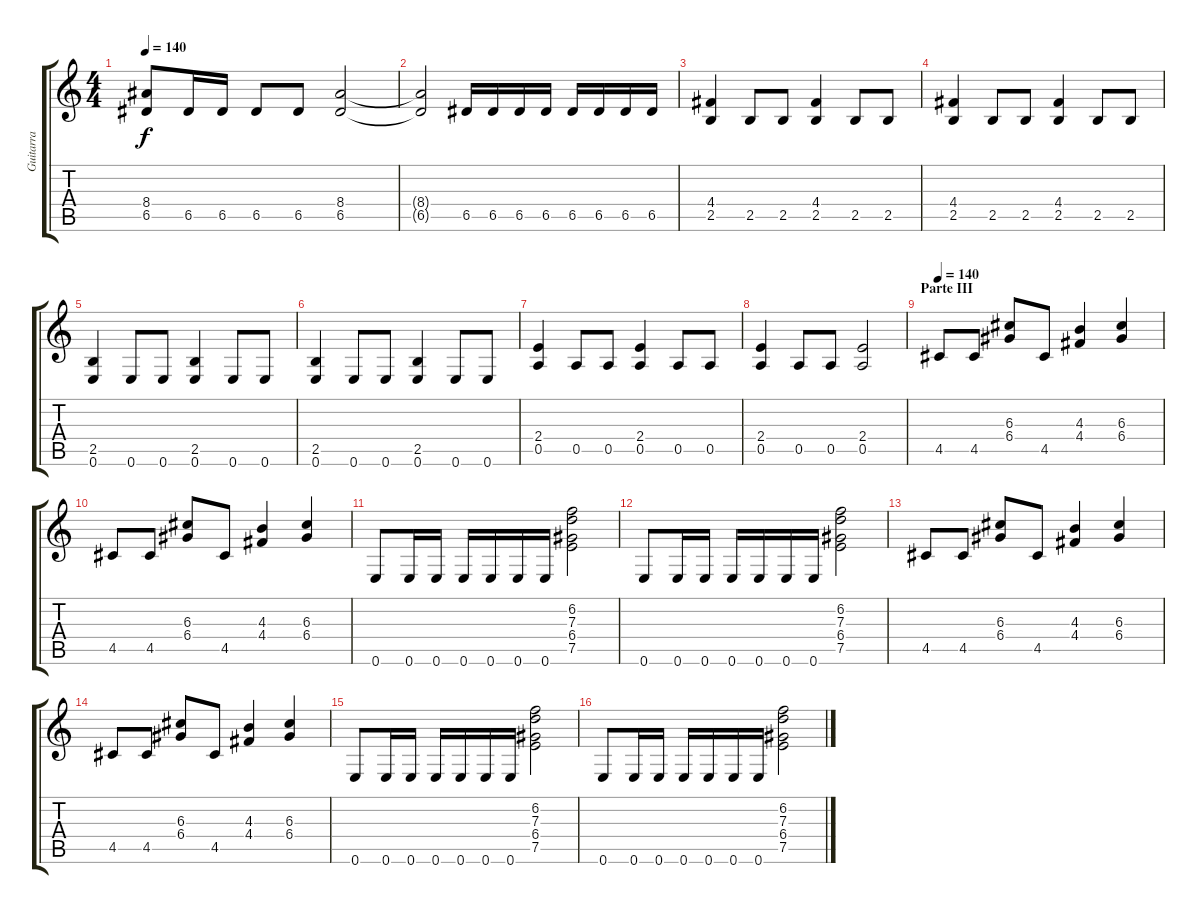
\track ("Guitarra" "Guitarra") {instrument electricguitarclean}
\staff {score tabs}
\tuning (E4 B3 G3 D3 A2 E2) {hide}
\ts (4 4)
\tempo 140
\clef g2
\ks c
(8.4 6.5).8{dy f} 6.5.16 6.5.16 6.5.8 6.5.8 (8.4 6.5).2 |
(8.4{t} 6.5{t}).2 6.5.16 6.5.16 6.5.16 6.5.16 6.5.16 6.5.16 6.5.16 6.5.16 |
(4.4 2.5).4 2.5.8 2.5.8 (4.4 2.5).4 2.5.8 2.5.8 |
(4.4 2.5).4 2.5.8 2.5.8 (4.4 2.5).4 2.5.8 2.5.8 |
(2.5 0.6).4 0.6.8 0.6.8 (2.5 0.6).4 0.6.8 0.6.8 |
(2.5 0.6).4 0.6.8 0.6.8 (2.5 0.6).4 0.6.8 0.6.8 |
(2.4 0.5).4 0.5.8 0.5.8 (2.4 0.5).4 0.5.8 0.5.8 |
(2.4 0.5).4 0.5.8 0.5.8 (2.4 0.5).2 |
\section ("" "Parte III")
\tempo 140
4.5.8{volume 11 instrument overdrivenguitar} 4.5.8 (6.3 6.4).8 4.5.8 (4.3 4.4).4 (6.3 6.4).4 |
4.5.8 4.5.8 (6.3 6.4).8 4.5.8 (4.3 4.4).4 (6.3 6.4).4 |
0.6.8 0.6.16 0.6.16 0.6.16 0.6.16 0.6.16 0.6.16 (6.2 7.3 6.4 7.5).2{volume 4} |
0.6.8{volume 11} 0.6.16 0.6.16 0.6.16 0.6.16 0.6.16 0.6.16 (6.2 7.3 6.4 7.5).2{volume 4} |
4.5.8{volume 11} 4.5.8 (6.3 6.4).8 4.5.8 (4.3 4.4).4 (6.3 6.4).4 |
4.5.8 4.5.8 (6.3 6.4).8 4.5.8 (4.3 4.4).4 (6.3 6.4).4 |
0.6.8 0.6.16 0.6.16 0.6.16 0.6.16 0.6.16 0.6.16 (6.2 7.3 6.4 7.5).2{volume 4} |
0.6.8{volume 11} 0.6.16 0.6.16 0.6.16 0.6.16 0.6.16 0.6.16 (6.2 7.3 6.4 7.5).2{volume 4}
